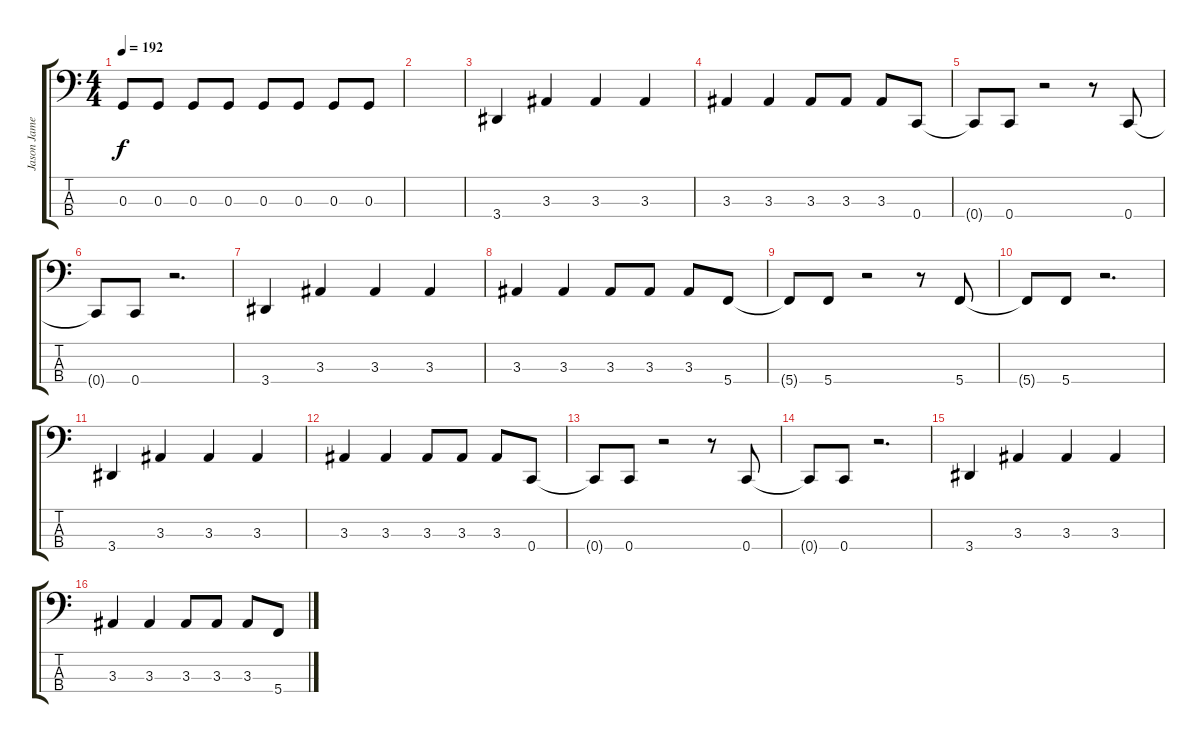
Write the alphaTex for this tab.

\track ("Jason James" "Jason Jame") {instrument electricbassfinger}
\staff {score tabs}
\tuning (F2 C2 G1 C1) {hide}
\ts (4 4)
\tempo 192
\clef f4
\ks c
0.3.8{dy f} 0.3.8 0.3.8 0.3.8 0.3.8 0.3.8 0.3.8 0.3.8 |
|
3.4.4 3.3.4 3.3.4 3.3.4 |
3.3.4 3.3.4 3.3.8 3.3.8 3.3.8 0.4.8 |
0.4{t}.8 0.4.8 r.2 r.8 0.4.8 |
0.4{t}.8 0.4.8 r.2{d} |
3.4.4 3.3.4 3.3.4 3.3.4 |
3.3.4 3.3.4 3.3.8 3.3.8 3.3.8 5.4.8 |
5.4{t}.8 5.4.8 r.2 r.8 5.4.8 |
5.4{t}.8 5.4.8 r.2{d} |
3.4.4 3.3.4 3.3.4 3.3.4 |
3.3.4 3.3.4 3.3.8 3.3.8 3.3.8 0.4.8 |
0.4{t}.8 0.4.8 r.2 r.8 0.4.8 |
0.4{t}.8 0.4.8 r.2{d} |
3.4.4 3.3.4 3.3.4 3.3.4 |
3.3.4 3.3.4 3.3.8 3.3.8 3.3.8 5.4.8
